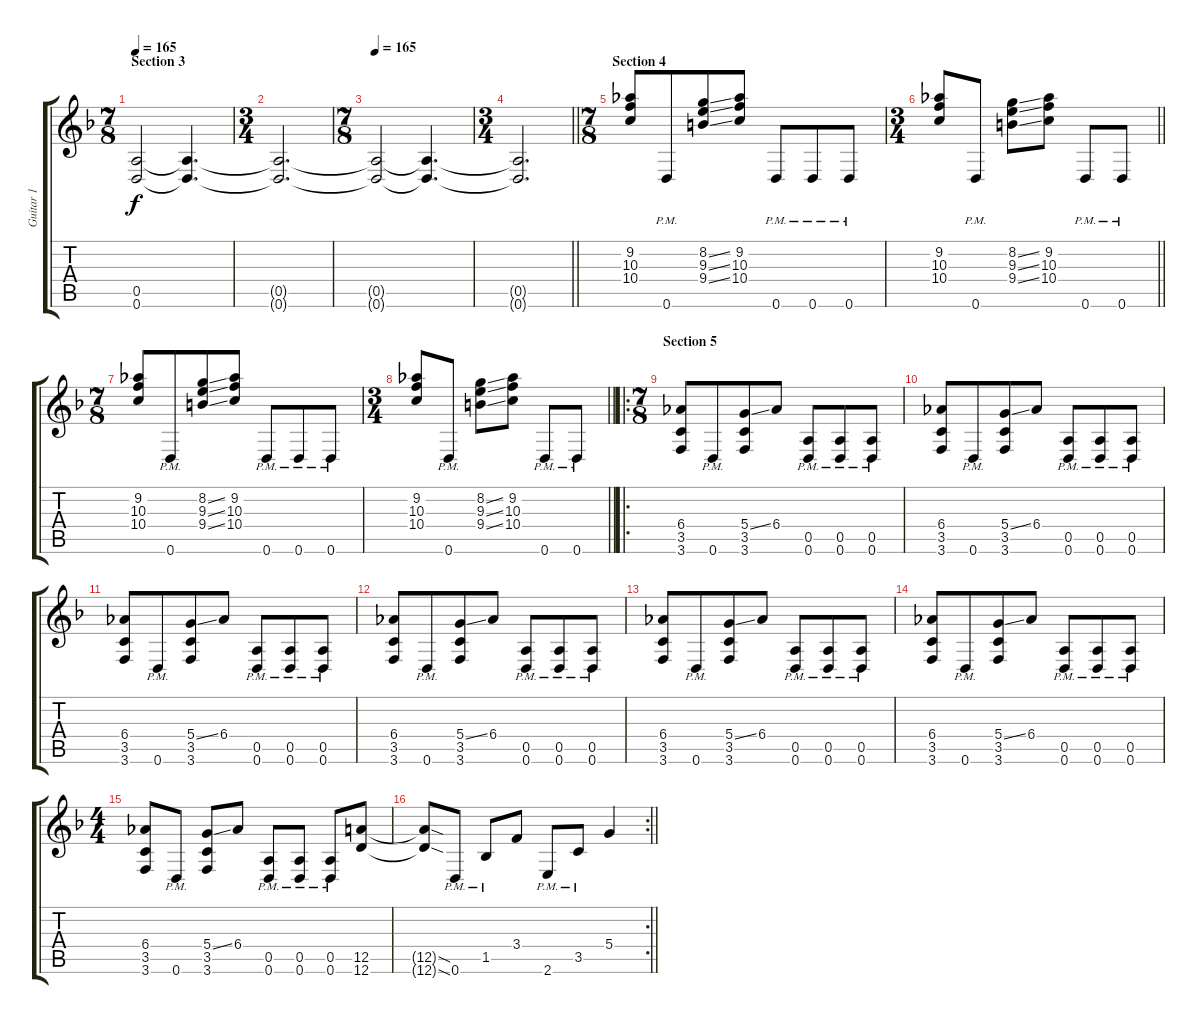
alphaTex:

\track ("Guitar 1" "Guitar 1") {instrument distortionguitar}
\staff {score tabs}
\tuning (E4 B3 G3 D3 A2 D2) {hide}
\ts (7 8)
\section ("" "Section 3")
\tempo 165
\clef g2
\ks dminor
(0.5 0.6).2{dy f} (0.5{t} 0.6{t}).4{d} |
\ts (3 4)
(0.5{t} 0.6{t}).2{d} |
\ts (7 8)
\tempo 165
(0.5{t} 0.6{t}).2 (0.5{t} 0.6{t}).4{d} |
\ts (3 4)
\barLineRight lightlight
(0.5{t} 0.6{t}).2{d} |
\ts (7 8)
\section ("" "Section 4")
(9.2 10.3 10.4).8 0.6{pm}.8 (8.2{ss} 9.3{ss} 9.4{ss}).8 (9.2 10.3 10.4).8 0.6{pm}.8 0.6{pm}.8 0.6{pm}.8 |
\ts (3 4)
\barLineRight lightlight
(9.2 10.3 10.4).8 0.6{pm}.8 (8.2{ss} 9.3{ss} 9.4{ss}).8 (9.2 10.3 10.4).8 0.6{pm}.8 0.6{pm}.8 |
\ts (7 8)
(9.2 10.3 10.4).8 0.6{pm}.8 (8.2{ss} 9.3{ss} 9.4{ss}).8 (9.2 10.3 10.4).8 0.6{pm}.8 0.6{pm}.8 0.6{pm}.8 |
\ts (3 4)
\barLineRight lightlight
(9.2 10.3 10.4).8 0.6{pm}.8 (8.2{ss} 9.3{ss} 9.4{ss}).8 (9.2 10.3 10.4).8 0.6{pm}.8 0.6{pm}.8 |
\ro
\ts (7 8)
\section ("" "Section 5")
(6.4 3.5 3.6).8 0.6{pm}.8 (5.4{ss} 3.5 3.6).8 6.4.8 (0.5{pm} 0.6{pm}).8 (0.5{pm} 0.6{pm}).8 (0.5{pm} 0.6{pm}).8 |
(6.4 3.5 3.6).8 0.6{pm}.8 (5.4{ss} 3.5 3.6).8 6.4.8 (0.5{pm} 0.6{pm}).8 (0.5{pm} 0.6{pm}).8 (0.5{pm} 0.6{pm}).8 |
(6.4 3.5 3.6).8 0.6{pm}.8 (5.4{ss} 3.5 3.6).8 6.4.8 (0.5{pm} 0.6{pm}).8 (0.5{pm} 0.6{pm}).8 (0.5{pm} 0.6{pm}).8 |
(6.4 3.5 3.6).8 0.6{pm}.8 (5.4{ss} 3.5 3.6).8 6.4.8 (0.5{pm} 0.6{pm}).8 (0.5{pm} 0.6{pm}).8 (0.5{pm} 0.6{pm}).8 |
(6.4 3.5 3.6).8 0.6{pm}.8 (5.4{ss} 3.5 3.6).8 6.4.8 (0.5{pm} 0.6{pm}).8 (0.5{pm} 0.6{pm}).8 (0.5{pm} 0.6{pm}).8 |
(6.4 3.5 3.6).8 0.6{pm}.8 (5.4{ss} 3.5 3.6).8 6.4.8 (0.5{pm} 0.6{pm}).8 (0.5{pm} 0.6{pm}).8 (0.5{pm} 0.6{pm}).8 |
\ts (4 4)
(6.4 3.5 3.6).8 0.6{pm}.8 (5.4{ss} 3.5 3.6).8 6.4.8 (0.5{pm} 0.6{pm}).8 (0.5{pm} 0.6{pm}).8 (0.5{pm} 0.6{pm}).8 (12.5 12.6).8 |
\rc 2
\barLineRight lightlight
(12.5{sod t} 12.6{sod t}).8 0.6{pm}.8 1.5{pm}.8 3.4.8 2.6{pm}.8 3.5{pm}.8 5.4.4
